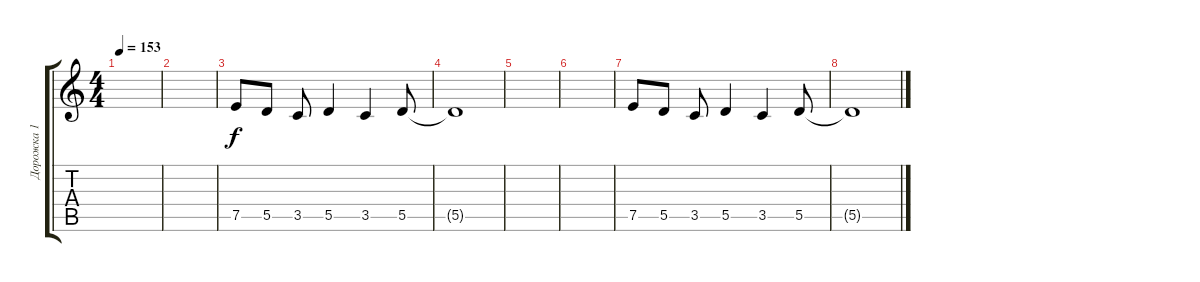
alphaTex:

\track ("Дорожка 1" "Дорожка 1") {instrument acousticguitarsteel}
\staff {score tabs}
\tuning (E4 B3 G3 D3 A2 E2) {hide}
\ts (4 4)
\tempo 153
\clef g2
\ks c
|
|
7.5.8 5.5.8 3.5.8 5.5.4 3.5.4 5.5.8 |
5.5{t}.1 |
|
|
7.5.8 5.5.8 3.5.8 5.5.4 3.5.4 5.5.8 |
5.5{t}.1
